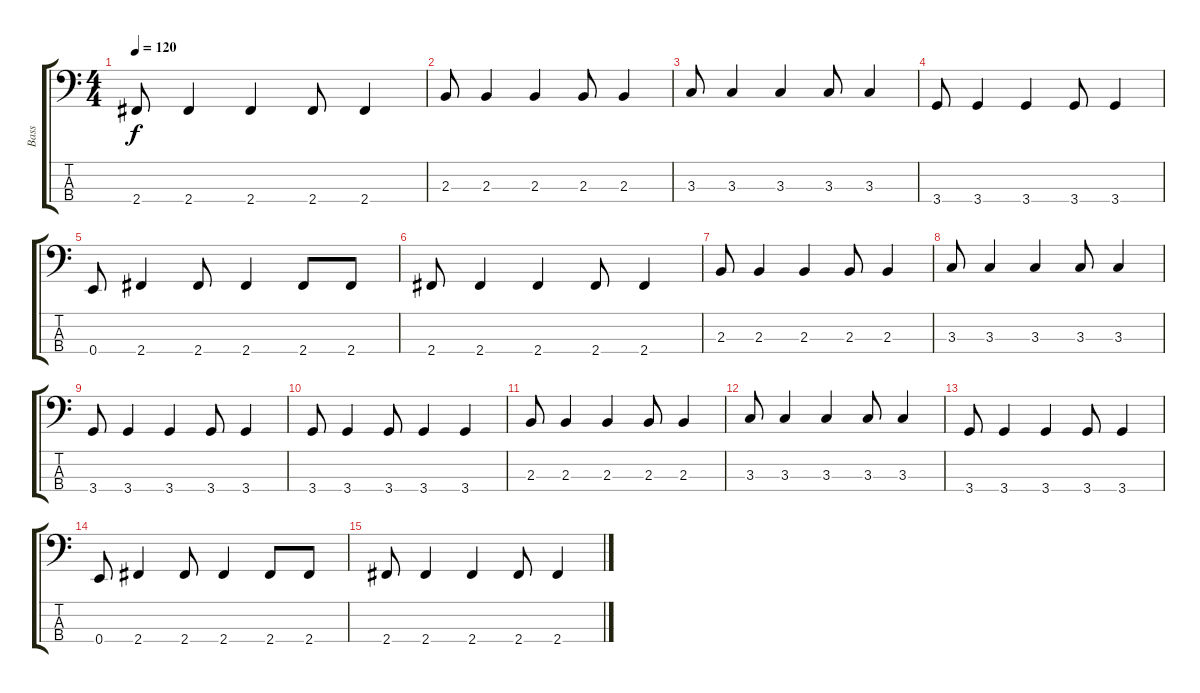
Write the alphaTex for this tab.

\track ("Bass" "Bass") {instrument electricbassfinger}
\staff {score tabs}
\tuning (G2 D2 A1 E1) {hide}
\ts (4 4)
\tempo 120
\clef f4
\ks c
2.4.8{dy f} 2.4.4 2.4.4 2.4.8 2.4.4 |
2.3.8 2.3.4 2.3.4 2.3.8 2.3.4 |
3.3.8 3.3.4 3.3.4 3.3.8 3.3.4 |
3.4.8 3.4.4 3.4.4 3.4.8 3.4.4 |
0.4.8 2.4.4 2.4.8 2.4.4 2.4.8 2.4.8 |
2.4.8 2.4.4 2.4.4 2.4.8 2.4.4 |
2.3.8 2.3.4 2.3.4 2.3.8 2.3.4 |
3.3.8 3.3.4 3.3.4 3.3.8 3.3.4 |
3.4.8 3.4.4 3.4.4 3.4.8 3.4.4 |
3.4.8 3.4.4 3.4.8 3.4.4 3.4.4 |
2.3.8 2.3.4 2.3.4 2.3.8 2.3.4 |
3.3.8 3.3.4 3.3.4 3.3.8 3.3.4 |
3.4.8 3.4.4 3.4.4 3.4.8 3.4.4 |
0.4.8 2.4.4 2.4.8 2.4.4 2.4.8 2.4.8 |
2.4.8 2.4.4 2.4.4 2.4.8 2.4.4
